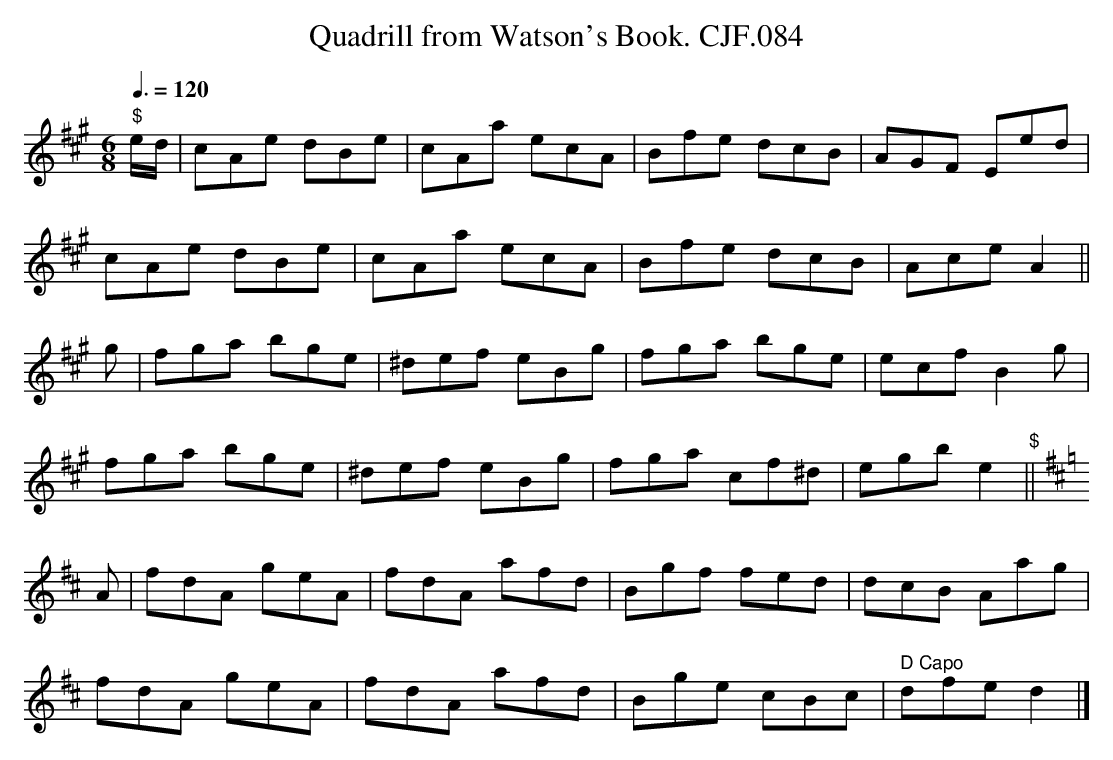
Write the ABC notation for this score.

X:1
T:Quadrill from Watson's Book. CJF.084
M:6/8
L:1/8
Q:3/8=120
K:A
"$"e/d/|cAe dBe|cAa ecA|Bfe dcB|AGF Eed|
cAe dBe|cAa ecA|Bfe dcB|Ace A2||
g|fga bge|^def eBg|fga bge|ecf B2g|
fga bge|^def eBg|fga cf^d|egb e2"$"||
K:D
A|fdA geA|fdA afd|Bgf fed|dcB Aag|
fdA geA|fdA afd|Bge cBc|" D Capo"dfe d2|]
